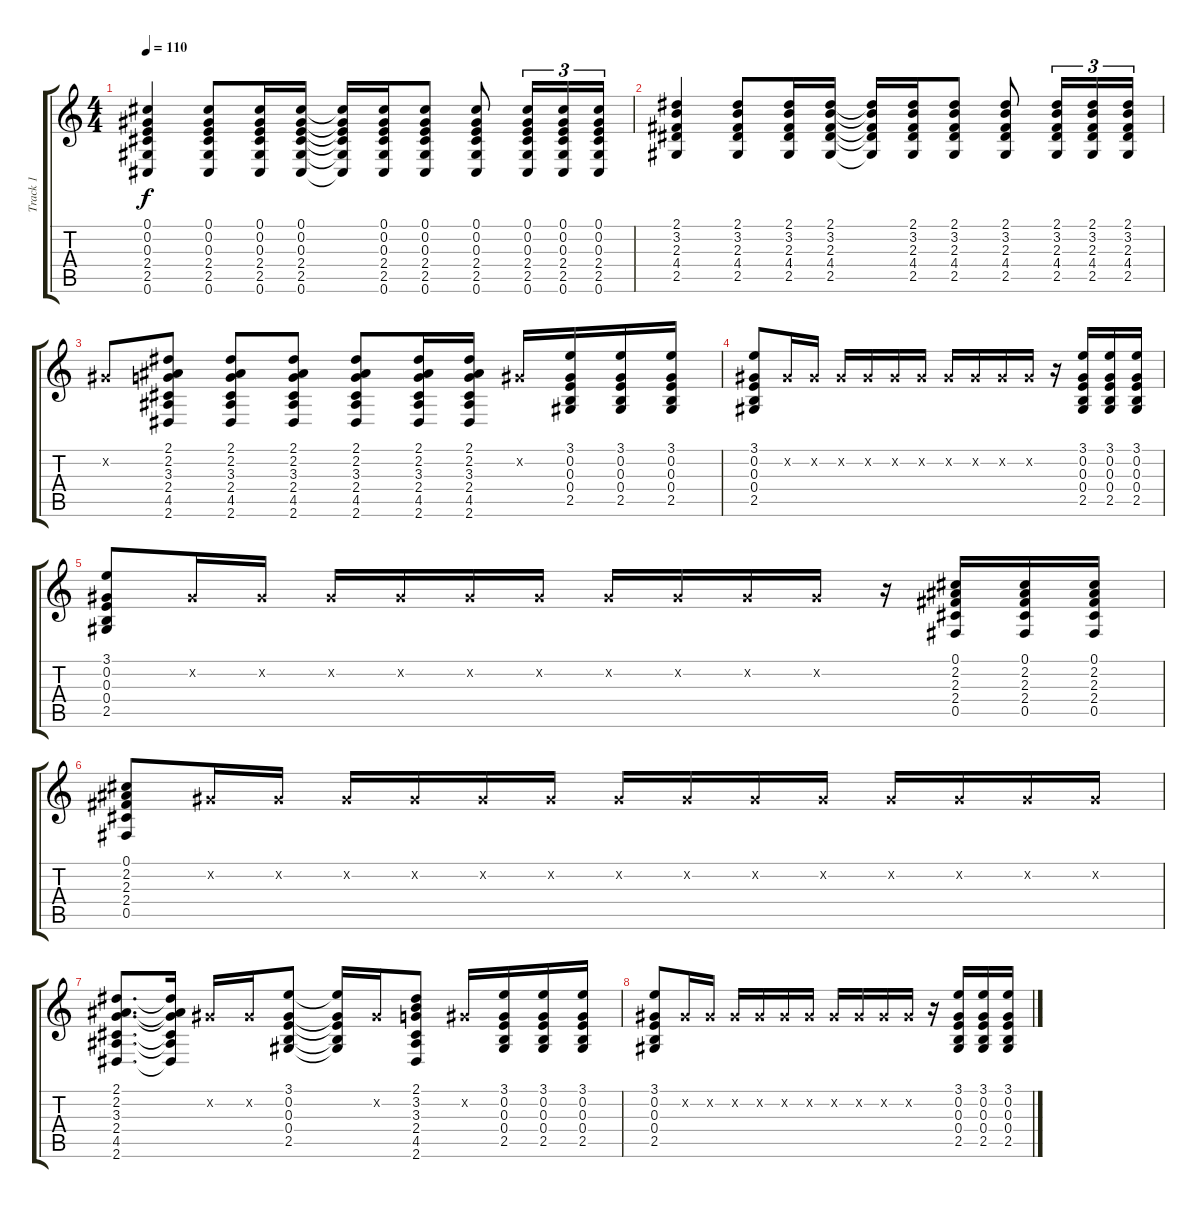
\track ("Track 1" "Track 1") {instrument acousticguitarsteel}
\staff {score tabs}
\tuning (Db4 Ab3 E3 B2 Gb2 Db2) {hide}
\ts (4 4)
\tempo 110
\clef g2
\ks c
(0.1 0.2 0.3 2.4 2.5 0.6).4{dy f} (0.1 0.2 0.3 2.4 2.5 0.6).8 (0.1 0.2 0.3 2.4 2.5 0.6).16 (0.1 0.2 0.3 2.4 2.5 0.6).16 (0.1{t} 0.2{t} 0.3{t} 2.4{t} 2.5{t} 0.6{t}).16 (0.1 0.2 0.3 2.4 2.5 0.6).16 (0.1 0.2 0.3 2.4 2.5 0.6).8 (0.1 0.2 0.3 2.4 2.5 0.6).8 (0.1 0.2 0.3 2.4 2.5 0.6).16{tu (3 2)} (0.1 0.2 0.3 2.4 2.5 0.6).16{tu (3 2)} (0.1 0.2 0.3 2.4 2.5 0.6).16{tu (3 2)} |
(2.1 3.2 2.3 4.4 2.5).4 (2.1 3.2 2.3 4.4 2.5).8 (2.1 3.2 2.3 4.4 2.5).16 (2.1 3.2 2.3 4.4 2.5).16 (2.1{t} 3.2{t} 2.3{t} 4.4{t} 2.5{t}).16 (2.1 3.2 2.3 4.4 2.5).16 (2.1 3.2 2.3 4.4 2.5).8 (2.1 3.2 2.3 4.4 2.5).8 (2.1 3.2 2.3 4.4 2.5).16{tu (3 2)} (2.1 3.2 2.3 4.4 2.5).16{tu (3 2)} (2.1 3.2 2.3 4.4 2.5).16{tu (3 2)} |
0.2{x}.8 (2.1 2.2 3.3 2.4 4.5 2.6).8 (2.1 2.2 3.3 2.4 4.5 2.6).8 (2.1 2.2 3.3 2.4 4.5 2.6).8 (2.1 2.2 3.3 2.4 4.5 2.6).8 (2.1 2.2 3.3 2.4 4.5 2.6).16 (2.1 2.2 3.3 2.4 4.5 2.6).16 0.2{x}.16 (3.1 0.2 0.3 0.4 2.5).16 (3.1 0.2 0.3 0.4 2.5).16 (3.1 0.2 0.3 0.4 2.5).16 |
(3.1 0.2 0.3 0.4 2.5).8 0.2{x}.16 0.2{x}.16 0.2{x}.16 0.2{x}.16 0.2{x}.16 0.2{x}.16 0.2{x}.16 0.2{x}.16 0.2{x}.16 0.2{x}.16 r.16 (3.1 0.2 0.3 0.4 2.5).16 (3.1 0.2 0.3 0.4 2.5).16 (3.1 0.2 0.3 0.4 2.5).16 |
(3.1 0.2 0.3 0.4 2.5).8 0.2{x}.16 0.2{x}.16 0.2{x}.16 0.2{x}.16 0.2{x}.16 0.2{x}.16 0.2{x}.16 0.2{x}.16 0.2{x}.16 0.2{x}.16 r.16 (0.1 2.2 2.3 2.4 0.5).16 (0.1 2.2 2.3 2.4 0.5).16 (0.1 2.2 2.3 2.4 0.5).16 |
(0.1 2.2 2.3 2.4 0.5).8 0.2{x}.16 0.2{x}.16 0.2{x}.16 0.2{x}.16 0.2{x}.16 0.2{x}.16 0.2{x}.16 0.2{x}.16 0.2{x}.16 0.2{x}.16 0.2{x}.16 0.2{x}.16 0.2{x}.16 0.2{x}.16 |
(2.1 2.2 3.3 2.4 4.5 2.6).8{d} (2.1{t} 2.2{t} 3.3{t} 2.4{t} 4.5{t} 2.6{t}).16 0.2{x}.16 0.2{x}.16 (3.1 0.2 0.3 0.4 2.5).8 (3.1{t} 0.2{t} 0.3{t} 0.4{t} 2.5{t}).16 0.2{x}.16 (2.1 3.2 3.3 2.4 4.5 2.6).8 0.2{x}.16 (3.1 0.2 0.3 0.4 2.5).16 (3.1 0.2 0.3 0.4 2.5).16 (3.1 0.2 0.3 0.4 2.5).16 |
(3.1 0.2 0.3 0.4 2.5).8 0.2{x}.16 0.2{x}.16 0.2{x}.16 0.2{x}.16 0.2{x}.16 0.2{x}.16 0.2{x}.16 0.2{x}.16 0.2{x}.16 0.2{x}.16 r.16 (3.1 0.2 0.3 0.4 2.5).16 (3.1 0.2 0.3 0.4 2.5).16 (3.1 0.2 0.3 0.4 2.5).16
